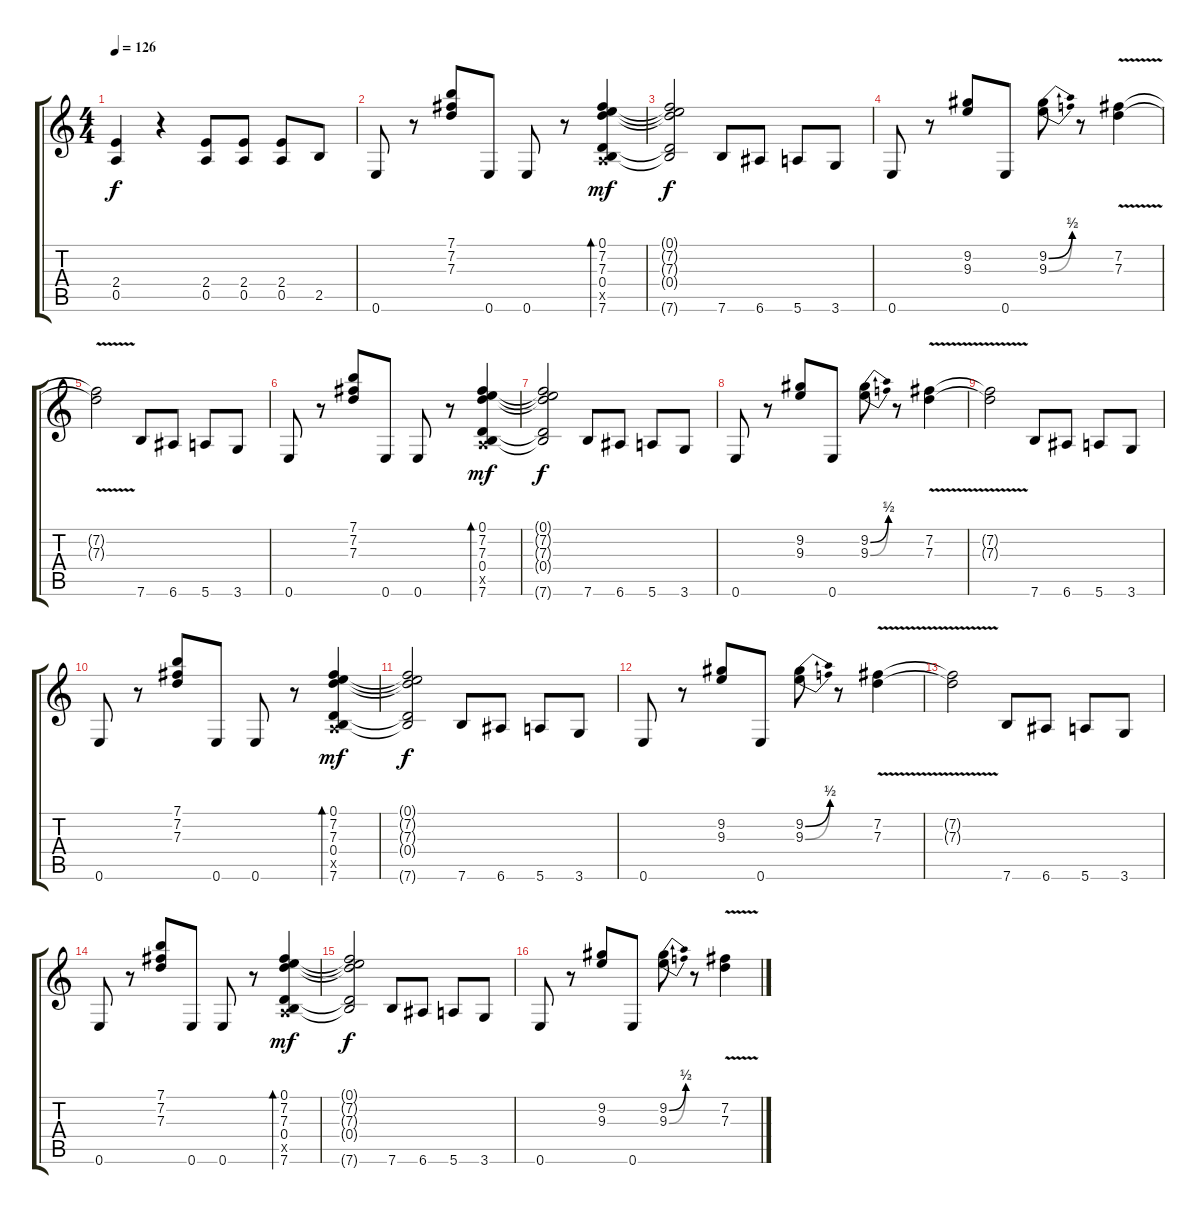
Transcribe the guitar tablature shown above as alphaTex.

\track (" " " ") {instrument overdrivenguitar}
\staff {score tabs}
\tuning (E4 B3 G3 D3 A2 E2) {hide}
\ts (4 4)
\tempo 126
\clef g2
\ks c
(2.4{t} 0.5{t}).4{dy f} r.4 (2.4 0.5).8 (2.4 0.5).8 (2.4 0.5).8 2.5.8 |
0.6.8 r.8 (7.1 7.2 7.3).8 0.6.8 0.6.8 r.8 (0.1 7.2 7.3 0.4 0.5{x} 7.6).4{bd 30 dy mf} |
(0.1{t} 7.2{t} 7.3{t} 0.4{t} 7.6{t}).2{dy f} 7.6.8 6.6.8 5.6.8 3.6.8 |
0.6.8 r.8 (9.2 9.3).8 0.6.8 (9.2{be (bend 0 0 60 2)} 9.3{be (bend 0 0 60 3)}).8 r.8 (7.2{v} 7.3{v}).4 |
(7.2{t} 7.3{t}).2 7.6.8 6.6.8 5.6.8 3.6.8 |
0.6.8 r.8 (7.1 7.2 7.3).8 0.6.8 0.6.8 r.8 (0.1 7.2 7.3 0.4 0.5{x} 7.6).4{bd 30 dy mf} |
(0.1{t} 7.2{t} 7.3{t} 0.4{t} 7.6{t}).2{dy f} 7.6.8 6.6.8 5.6.8 3.6.8 |
0.6.8 r.8 (9.2 9.3).8 0.6.8 (9.2{be (bend 0 0 60 2)} 9.3{be (bend 0 0 60 3)}).8 r.8 (7.2{v} 7.3{v}).4 |
(7.2{t} 7.3{t}).2 7.6.8 6.6.8 5.6.8 3.6.8 |
0.6.8 r.8 (7.1 7.2 7.3).8 0.6.8 0.6.8 r.8 (0.1 7.2 7.3 0.4 0.5{x} 7.6).4{bd 30 dy mf} |
(0.1{t} 7.2{t} 7.3{t} 0.4{t} 7.6{t}).2{dy f} 7.6.8 6.6.8 5.6.8 3.6.8 |
0.6.8 r.8 (9.2 9.3).8 0.6.8 (9.2{be (bend 0 0 60 2)} 9.3{be (bend 0 0 60 3)}).8 r.8 (7.2{v} 7.3{v}).4 |
(7.2{t} 7.3{t}).2 7.6.8 6.6.8 5.6.8 3.6.8 |
0.6.8 r.8 (7.1 7.2 7.3).8 0.6.8 0.6.8 r.8 (0.1 7.2 7.3 0.4 0.5{x} 7.6).4{bd 30 dy mf} |
(0.1{t} 7.2{t} 7.3{t} 0.4{t} 7.6{t}).2{dy f} 7.6.8 6.6.8 5.6.8 3.6.8 |
0.6.8 r.8 (9.2 9.3).8 0.6.8 (9.2{be (bend 0 0 60 2)} 9.3{be (bend 0 0 60 3)}).8 r.8 (7.2{v} 7.3{v}).4
